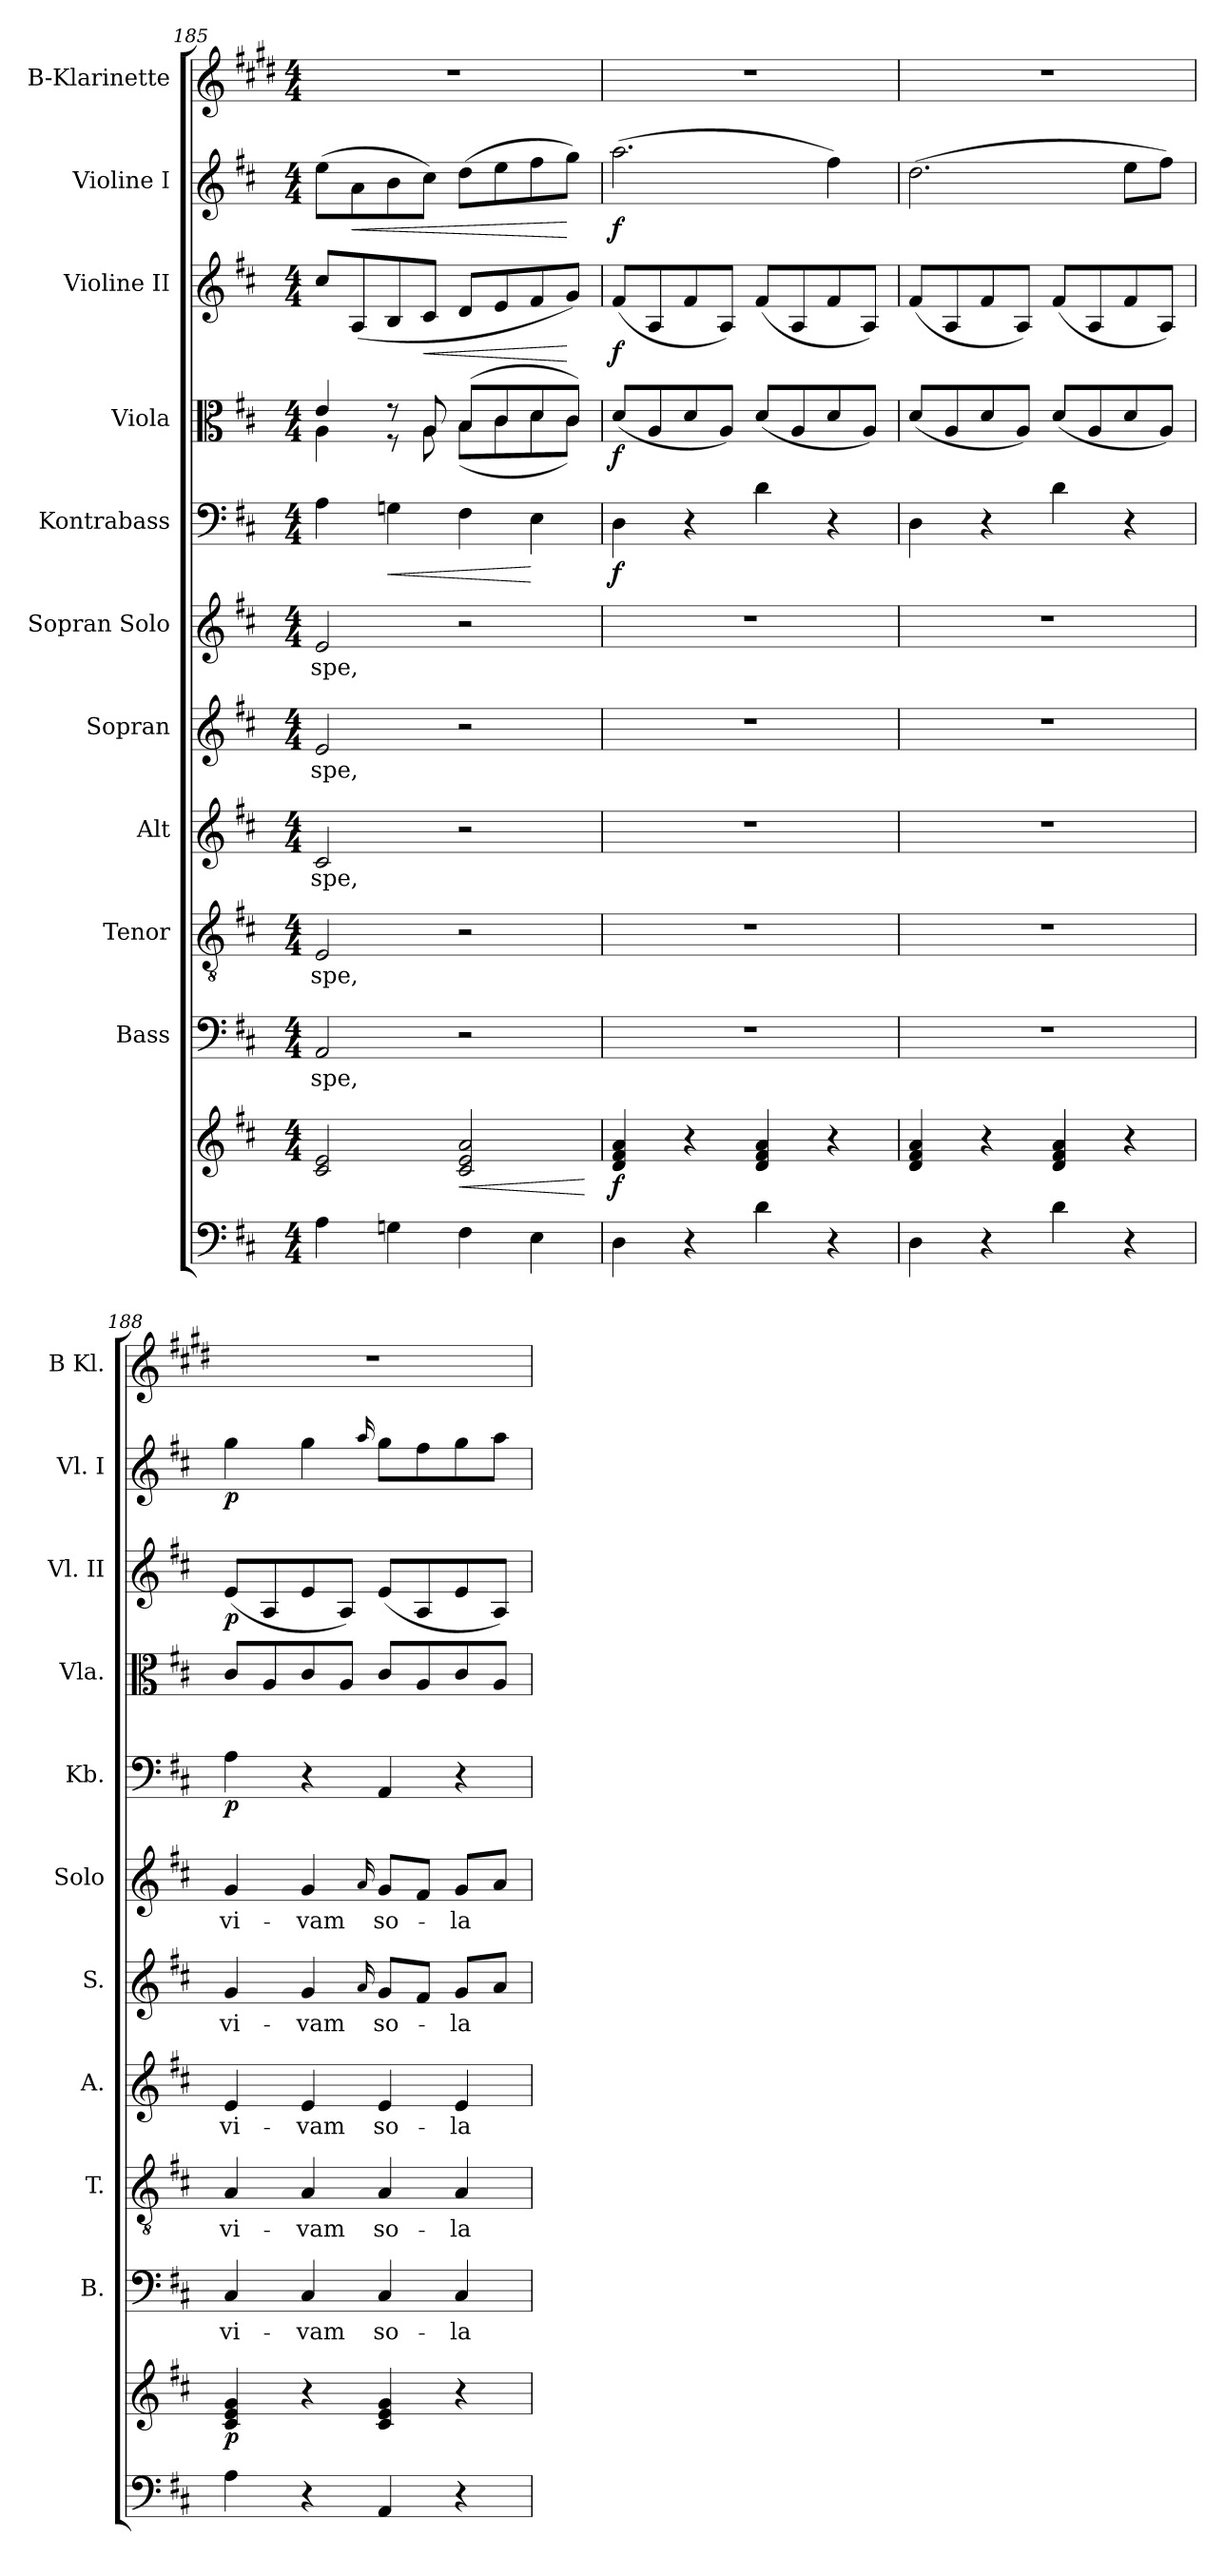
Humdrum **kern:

**kern	**kern	**dynam	**kern	**text	**kern	**text	**kern	**text	**kern	**text	**kern	**text	**kern	**dynam	**kern	**dynam	**kern	**dynam	**kern	**dynam	**kern
*part11	*part11	*part11	*part10	*part10	*part9	*part9	*part8	*part8	*part7	*part7	*part6	*part6	*part5	*part5	*part4	*part4	*part3	*part3	*part2	*part2	*part1
*staff12	*staff11	*staff11/12	*staff10	*staff10	*staff9	*staff9	*staff8	*staff8	*staff7	*staff7	*staff6	*staff6	*staff5	*staff5	*staff4	*staff4	*staff3	*staff3	*staff2	*staff2	*staff1
*	*	*	*I"Bass	*	*I"Tenor	*	*I"Alt	*	*I"Sopran	*	*I"Sopran Solo	*	*I"Kontrabass	*	*I"Viola	*	*I"Violine II	*	*I"Violine I	*	*I"B-Klarinette
*	*	*	*I'B.	*	*I'T.	*	*I'A.	*	*I'S.	*	*I'Solo	*	*I'Kb.	*	*I'Vla.	*	*I'Vl. II	*	*I'Vl. I	*	*I'B Kl.
*clefF4	*clefG2	*	*clefF4	*	*clefGv2	*	*clefG2	*	*clefG2	*	*clefG2	*	*clefF4	*	*clefC3	*	*clefG2	*	*clefG2	*	*clefG2
*	*	*	*	*	*	*	*	*	*	*	*	*	*ITrd7c12	*	*	*	*	*	*	*	*ITrd1c2
*k[f#c#]	*k[f#c#]	*	*k[f#c#]	*	*k[f#c#]	*	*k[f#c#]	*	*k[f#c#]	*	*k[f#c#]	*	*k[f#c#]	*	*k[f#c#]	*	*k[f#c#]	*	*k[f#c#]	*	*k[f#c#]
*D:	*D:	*	*D:	*	*D:	*	*D:	*	*D:	*	*D:	*	*D:	*	*D:	*	*D:	*	*D:	*	*D:
*M4/4	*M4/4	*	*M4/4	*	*M4/4	*	*M4/4	*	*M4/4	*	*M4/4	*	*M4/4	*	*M4/4	*	*M4/4	*	*M4/4	*	*M4/4
=185	=185	=185	=185	=185	=185	=185	=185	=185	=185	=185	=185	=185	=185	=185	=185	=185	=185	=185	=185	=185	=185
!	!	!	!	!LO:LY:b	!	!LO:LY:b	!	!LO:LY:b	!	!LO:LY:b	!	!LO:LY:b	!	!	!	!	!	!	!	!	!
*	*	*	*	*	*	*	*	*	*	*	*	*	*	*	*^	*	*	*	*	*	*
4A\	2c#/ 2e/	.	2AA/	spe,	2E/	spe,	2c#/	spe,	2e/	spe,	2e/	spe,	4AA\	.	4e/	4A\	.	8cc#/L	.	(>8ee\L	.	1r
!	!	!	!	!	!	!	!	!	!	!	!	!	!	!	!	!	!	!	!	!	!LO:HP:b	!
.	.	.	.	.	.	.	.	.	.	.	.	.	.	.	.	.	.	(<8A/	.	8a\	<	.
!	!	!	!	!	!	!	!	!	!	!	!	!	!	!LO:HP:b	!	!	!	!	!	!	!	!
4Gn\	.	.	.	.	.	.	.	.	.	.	.	.	4GGn\	<	8r	8r	.	8B/	.	8b\	.	.
!	!	!	!	!	!	!	!	!	!	!	!	!	!	!	!	!	!	!	!LO:HP:b	!	!	!
.	.	.	.	.	.	.	.	.	.	.	.	.	.	.	8A/	8A\	.	8c#/J	<	8cc#\J)	.	.
!	!	!LO:HP:b	!	!	!	!	!	!	!	!	!	!	!	!	!	!	!	!	!	!	!	!
4F#\	2c#/ 2e/ 2a/	<	2r	.	2r	.	2r	.	2r	.	2r	.	4FF#\	.	(>8B/L	(<8B\L	.	8d/L	.	(>8dd\L	.	.
.	.	.	.	.	.	.	.	.	.	.	.	.	.	.	8c#/	8c#\	.	8e/	.	8ee\	.	.
4E\	.	.	.	.	.	.	.	.	.	.	.	.	4EE\	[	8d/	8d\	.	8f#/	.	8ff#\	.	.
.	.	.	.	.	.	.	.	.	.	.	.	.	.	.	8c#/J)	8c#\J)	.	8g/J)	[	8gg\J)	[	.
*	*	*	*	*	*	*	*	*	*	*	*	*	*	*	*v	*v	*	*	*	*	*	*
.	.	[	.	.	.	.	.	.	.	.	.	.	.	.	.	.	.	.	.	.	.
!!LO:PB:g=z
=186	=186	=186	=186	=186	=186	=186	=186	=186	=186	=186	=186	=186	=186	=186	=186	=186	=186	=186	=186	=186	=186
!	!	!LO:DY:b	!	!	!	!	!	!	!	!	!	!	!	!LO:DY:b	!	!LO:DY:b	!	!LO:DY:b	!	!LO:DY:b	!
4D\	4d/ 4f#/ 4a/	f	1r	.	1r	.	1r	.	1r	.	1r	.	4DD\	f	(<8d/L	f	(<8f#/L	f	(>2.aa\	f	1r
.	.	.	.	.	.	.	.	.	.	.	.	.	.	.	8A/	.	8A/	.	.	.	.
4r	4r	.	.	.	.	.	.	.	.	.	.	.	4r	.	8d/	.	8f#/	.	.	.	.
.	.	.	.	.	.	.	.	.	.	.	.	.	.	.	8A/J)	.	8A/J)	.	.	.	.
4d\	4d/ 4f#/ 4a/	.	.	.	.	.	.	.	.	.	.	.	4D\	.	(<8d/L	.	(<8f#/L	.	.	.	.
.	.	.	.	.	.	.	.	.	.	.	.	.	.	.	8A/	.	8A/	.	.	.	.
4r	4r	.	.	.	.	.	.	.	.	.	.	.	4r	.	8d/	.	8f#/	.	4ff#\)	.	.
.	.	.	.	.	.	.	.	.	.	.	.	.	.	.	8A/J)	.	8A/J)	.	.	.	.
=187	=187	=187	=187	=187	=187	=187	=187	=187	=187	=187	=187	=187	=187	=187	=187	=187	=187	=187	=187	=187	=187
4D\	4d/ 4f#/ 4a/	.	1r	.	1r	.	1r	.	1r	.	1r	.	4DD\	.	(<8d/L	.	(<8f#/L	.	(>2.dd\	.	1r
.	.	.	.	.	.	.	.	.	.	.	.	.	.	.	8A/	.	8A/	.	.	.	.
4r	4r	.	.	.	.	.	.	.	.	.	.	.	4r	.	8d/	.	8f#/	.	.	.	.
.	.	.	.	.	.	.	.	.	.	.	.	.	.	.	8A/J)	.	8A/J)	.	.	.	.
4d\	4d/ 4f#/ 4a/	.	.	.	.	.	.	.	.	.	.	.	4D\	.	(<8d/L	.	(<8f#/L	.	.	.	.
.	.	.	.	.	.	.	.	.	.	.	.	.	.	.	8A/	.	8A/	.	.	.	.
4r	4r	.	.	.	.	.	.	.	.	.	.	.	4r	.	8d/	.	8f#/	.	8ee\L	.	.
.	.	.	.	.	.	.	.	.	.	.	.	.	.	.	8A/J)	.	8A/J)	.	8ff#\J)	.	.
=188	=188	=188	=188	=188	=188	=188	=188	=188	=188	=188	=188	=188	=188	=188	=188	=188	=188	=188	=188	=188	=188
!	!	!LO:DY:b	!	!LO:LY:b	!	!LO:LY:b	!	!LO:LY:b	!	!LO:LY:b	!	!LO:LY:b	!	!LO:DY:b	!	!	!	!LO:DY:b	!	!LO:DY:b	!
4A\	4c#/ 4e/ 4g/	p	4C#/	vi-	4A/	vi-	4e/	vi-	4g/	vi-	4g/	vi-	4AA\	p	8c#/L	.	(<8e/L	p	4gg\	p	1r
.	.	.	.	.	.	.	.	.	.	.	.	.	.	.	8A/	.	8A/	.	.	.	.
!	!	!	!	!LO:LY:b	!	!LO:LY:b	!	!LO:LY:b	!	!LO:LY:b	!	!LO:LY:b	!	!	!	!	!	!	!	!	!
4r	4r	.	4C#/	-vam	4A/	-vam	4e/	-vam	4g/	-vam	4g/	-vam	4r	.	8c#/	.	8e/	.	4gg\	.	.
.	.	.	.	.	.	.	.	.	.	.	.	.	.	.	8A/J	.	8A/J)	.	.	.	.
.	.	.	.	.	.	.	.	.	16qqa/	.	16qqa/	.	.	.	.	.	.	.	16qqaa/	.	.
!	!	!	!	!LO:LY:b	!	!LO:LY:b	!	!LO:LY:b	!	!LO:LY:b	!	!LO:LY:b	!	!	!	!	!	!	!	!	!
4AA/	4c#/ 4e/ 4g/	.	4C#/	so-	4A/	so-	4e/	so-	8g/L	so-	8g/L	so-	4AAA/	.	8c#/L	.	(<8e/L	.	8gg\L	.	.
.	.	.	.	.	.	.	.	.	8f#/J	.	8f#/J	.	.	.	8A/	.	8A/	.	8ff#\	.	.
!	!	!	!	!LO:LY:b	!	!LO:LY:b	!	!LO:LY:b	!	!LO:LY:b	!	!LO:LY:b	!	!	!	!	!	!	!	!	!
4r	4r	.	4C#/	-la	4A/	-la	4e/	-la	8g/L	-la	8g/L	-la	4r	.	8c#/	.	8e/	.	8gg\	.	.
.	.	.	.	.	.	.	.	.	8a/J	.	8a/J	.	.	.	8A/J	.	8A/J)	.	8aa\J	.	.
=	=	=	=	=	=	=	=	=	=	=	=	=	=	=	=	=	=	=	=	=	=
*-	*-	*-	*-	*-	*-	*-	*-	*-	*-	*-	*-	*-	*-	*-	*-	*-	*-	*-	*-	*-	*-
